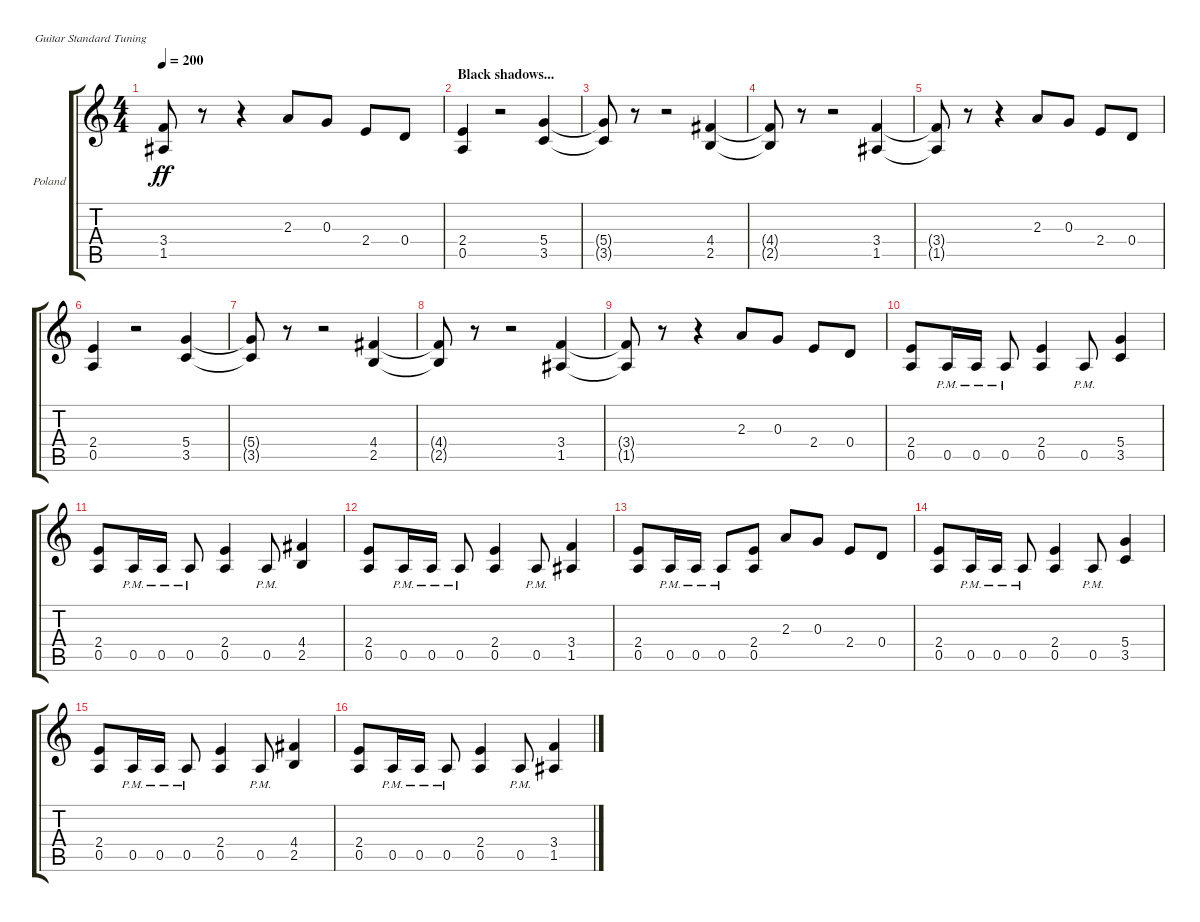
\bracketExtendMode groupsimilarinstruments
\firstSystemTrackNameOrientation horizontal
\otherSystemsTrackNameOrientation horizontal
\track ("Chris Poland" "Poland") {instrument distortionguitar}
\staff {score tabs}
\tuning (E4 B3 G3 D3 A2 E2)
\ts (4 4)
\tempo 200
\clef g2
\ks c
(1.5{t} 3.4{t}).8{dy ff} r.8 r.4 2.3.8 0.3.8 2.4.8 0.4.8 |
\section ("" "Black shadows...")
(2.4 0.5).4 r.2 (5.4 3.5).4 |
(3.5{t} 5.4{t}).8 r.8 r.2 (4.4 2.5).4 |
(2.5{t} 4.4{t}).8 r.8 r.2 (3.4 1.5).4 |
(1.5{t} 3.4{t}).8 r.8 r.4 2.3.8 0.3.8 2.4.8 0.4.8 |
(2.4 0.5).4 r.2 (5.4 3.5).4 |
(3.5{t} 5.4{t}).8 r.8 r.2 (4.4 2.5).4 |
(2.5{t} 4.4{t}).8 r.8 r.2 (3.4 1.5).4 |
(1.5{t} 3.4{t}).8 r.8 r.4 2.3.8 0.3.8 2.4.8 0.4.8 |
(2.4 0.5).8 0.5{pm}.16 0.5{pm}.16 0.5{pm}.8 (0.5 2.4).4 0.5{pm}.8 (5.4 3.5).4 |
(0.5 2.4).8 0.5{pm}.16 0.5{pm}.16 0.5{pm}.8 (0.5 2.4).4 0.5{pm}.8 (4.4 2.5).4 |
(2.4 0.5).8 0.5{pm}.16 0.5{pm}.16 0.5{pm}.8 (2.4 0.5).4 0.5{pm}.8 (3.4 1.5).4 |
(2.4 0.5).8 0.5{pm}.16 0.5{pm}.16 0.5{pm}.8 (2.4 0.5).8 2.3.8 0.3.8 2.4.8 0.4.8 |
(2.4 0.5).8 0.5{pm}.16 0.5{pm}.16 0.5{pm}.8 (0.5 2.4).4 0.5{pm}.8 (5.4 3.5).4 |
(0.5 2.4).8 0.5{pm}.16 0.5{pm}.16 0.5{pm}.8 (0.5 2.4).4 0.5{pm}.8 (4.4 2.5).4 |
(2.4 0.5).8 0.5{pm}.16 0.5{pm}.16 0.5{pm}.8 (2.4 0.5).4 0.5{pm}.8 (3.4 1.5).4
